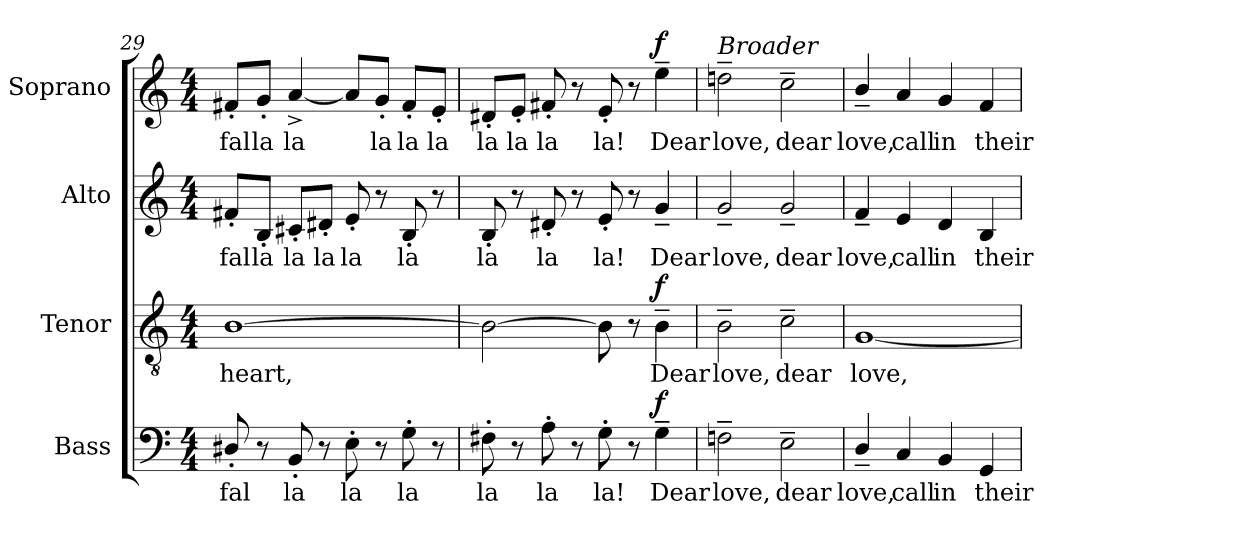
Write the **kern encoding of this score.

**kern	**text	**dynam	**kern	**text	**dynam	**kern	**text	**kern	**text	**dynam
*part4	*part4	*part4	*part3	*part3	*part3	*part2	*part2	*part1	*part1	*part1
*staff4	*staff4	*staff4	*staff3	*staff3	*staff3	*staff2	*staff2	*staff1	*staff1	*staff1
*I"Bass	*	*	*I"Tenor	*	*	*I"Alto	*	*I"Soprano	*	*
*I'B.	*	*	*I'T.	*	*	*I'A.	*	*I'S.	*	*
!!LO:PB:g=z
*clefF4	*	*	*clefGv2	*	*	*clefG2	*	*clefG2	*	*
*	*	*	*ITrd7c12	*	*	*	*	*	*	*
*k[]	*	*	*k[]	*	*	*k[]	*	*k[]	*	*
*C:	*	*	*C:	*	*	*C:	*	*C:	*	*
*M4/4	*	*	*M4/4	*	*	*M4/4	*	*M4/4	*	*
=29	=29	=29	=29	=29	=29	=29	=29	=29	=29	=29
!	!LO:LY:b:color=#000000	!	!	!	!	!	!	!	!	!
!	!	!	!	!LO:LY:b:color=#000000	!	!	!	!	!	!
!	!	!	!	!	!	!	!LO:LY:b:color=#000000	!	!	!
!	!	!	!	!	!	!	!	!	!LO:LY:b:color=#000000	!
8D#X'i/	fal	.	[1BBi	heart,	.	8f#X'i/L	fal	8f#X'i/L	fal	.
!	!	!	!	!	!	!	!LO:LY:b:color=#000000	!	!	!
!	!	!	!	!	!	!	!	!	!LO:LY:b:color=#000000	!
8r	.	.	.	.	.	8B'i/J	la	8g'i/J	la	.
!	!LO:LY:b:color=#000000	!	!	!	!	!	!	!	!	!
!	!	!	!	!	!	!	!LO:LY:b:color=#000000	!	!	!
!	!	!	!	!	!	!	!	!	!LO:LY:b:color=#000000	!
8BB'i/	la	.	.	.	.	8c#X'i/L	la	[4a^i/	la	.
!	!	!	!	!	!	!	!LO:LY:b:color=#000000	!	!	!
8r	.	.	.	.	.	8d#X'i/J	la	.	.	.
!	!LO:LY:b:color=#000000	!	!	!	!	!	!	!	!	!
!	!	!	!	!	!	!	!LO:LY:b:color=#000000	!	!	!
8E'i\	la	.	.	.	.	8e'i/	la	8ai/L]	.	.
!	!	!	!	!	!	!	!	!	!LO:LY:b:color=#000000	!
8r	.	.	.	.	.	8r	.	8g'i/J	la	.
!	!LO:LY:b:color=#000000	!	!	!	!	!	!	!	!	!
!	!	!	!	!	!	!	!LO:LY:b:color=#000000	!	!	!
!	!	!	!	!	!	!	!	!	!LO:LY:b:color=#000000	!
8G'i\	la	.	.	.	.	8B'i/	la	8f#'i/L	la	.
!	!	!	!	!	!	!	!	!	!LO:LY:b:color=#000000	!
8r	.	.	.	.	.	8r	.	8e'i/J	la	.
=30	=30	=30	=30	=30	=30	=30	=30	=30	=30	=30
!	!LO:LY:b:color=#000000	!	!	!	!	!	!	!	!	!
!	!	!	!	!	!	!	!LO:LY:b:color=#000000	!	!	!
!	!	!	!	!	!	!	!	!	!LO:LY:b:color=#000000	!
8F#X'i\	la	.	2BBi\_	.	.	8B'i/	la	8d#X'i/L	la	.
!	!	!	!	!	!	!	!	!	!LO:LY:b:color=#000000	!
8r	.	.	.	.	.	8r	.	8e'i/J	la	.
!	!LO:LY:b:color=#000000	!	!	!	!	!	!	!	!	!
!	!	!	!	!	!	!	!LO:LY:b:color=#000000	!	!	!
!	!	!	!	!	!	!	!	!	!LO:LY:b:color=#000000	!
8A'i\	la	.	.	.	.	8d#X'i/	la	8f#X'i/	la	.
8r	.	.	.	.	.	8r	.	8r	.	.
!	!LO:LY:b:color=#000000	!	!	!	!	!	!	!	!	!
!	!	!	!	!	!	!	!LO:LY:b:color=#000000	!	!	!
!	!	!	!	!	!	!	!	!	!LO:LY:b:color=#000000	!
8G'i\	la!	.	8BBi\]	.	.	8e'i/	la!	8e'i/	la!	.
8r	.	.	8r	.	.	8r	.	8r	.	.
!	!LO:LY:b:color=#000000	!	!	!	!	!	!	!	!	!
!	!	!	!	!LO:LY:b:color=#000000	!	!	!	!	!	!
!	!	!	!	!	!	!	!LO:LY:b:color=#000000	!	!	!
!	!	!	!	!	!	!	!	!	!LO:LY:b:color=#000000	!
4G~i\	Dear	f	4BB~i\	Dear	f	4g~i/	Dear	4ee~i\	Dear	f
=31	=31	=31	=31	=31	=31	=31	=31	=31	=31	=31
!	!LO:LY:b:color=#000000	!	!	!	!	!	!	!	!	!
!	!	!	!	!LO:LY:b:color=#000000	!	!	!	!	!	!
!	!	!	!	!	!	!	!LO:LY:b:color=#000000	!	!	!
!	!	!	!	!	!	!	!	!LO:TX:a:i:t=Broader	!	!
!	!	!	!	!	!	!	!	!	!LO:LY:b:color=#000000	!
2Fn~i\	love,	.	2BB~i\	love,	.	2g~i/	love,	2ddn~i\	love,	.
!	!LO:LY:b:color=#000000	!	!	!	!	!	!	!	!	!
!	!	!	!	!LO:LY:b:color=#000000	!	!	!	!	!	!
!	!	!	!	!	!	!	!LO:LY:b:color=#000000	!	!	!
!	!	!	!	!	!	!	!	!	!LO:LY:b:color=#000000	!
2E~i\	dear	.	2C~i\	dear	.	2g~i/	dear	2cc~i\	dear	.
=32	=32	=32	=32	=32	=32	=32	=32	=32	=32	=32
!	!LO:LY:b:color=#000000	!	!	!	!	!	!	!	!	!
!	!	!	!	!LO:LY:b:color=#000000	!	!	!	!	!	!
!	!	!	!	!	!	!	!LO:LY:b:color=#000000	!	!	!
!	!	!	!	!	!	!	!	!	!LO:LY:b:color=#000000	!
4D~i/	love,	.	[1GGi	love,	.	4f~i/	love,	4b~i/	love,	.
!	!LO:LY:b:color=#000000	!	!	!	!	!	!	!	!	!
!	!	!	!	!	!	!	!LO:LY:b:color=#000000	!	!	!
!	!	!	!	!	!	!	!	!	!LO:LY:b:color=#000000	!
4Ci/	call	.	.	.	.	4ei/	call	4ai/	call	.
!	!LO:LY:b:color=#000000	!	!	!	!	!	!	!	!	!
!	!	!	!	!	!	!	!LO:LY:b:color=#000000	!	!	!
!	!	!	!	!	!	!	!	!	!LO:LY:b:color=#000000	!
4BBi/	in	.	.	.	.	4di/	in	4gi/	in	.
!	!LO:LY:b:color=#000000	!	!	!	!	!	!	!	!	!
!	!	!	!	!	!	!	!LO:LY:b:color=#000000	!	!	!
!	!	!	!	!	!	!	!	!	!LO:LY:b:color=#000000	!
4GGi/	their	.	.	.	.	4Bi/	their	4fi/	their	.
=	=	=	=	=	=	=	=	=	=	=
*-	*-	*-	*-	*-	*-	*-	*-	*-	*-	*-
